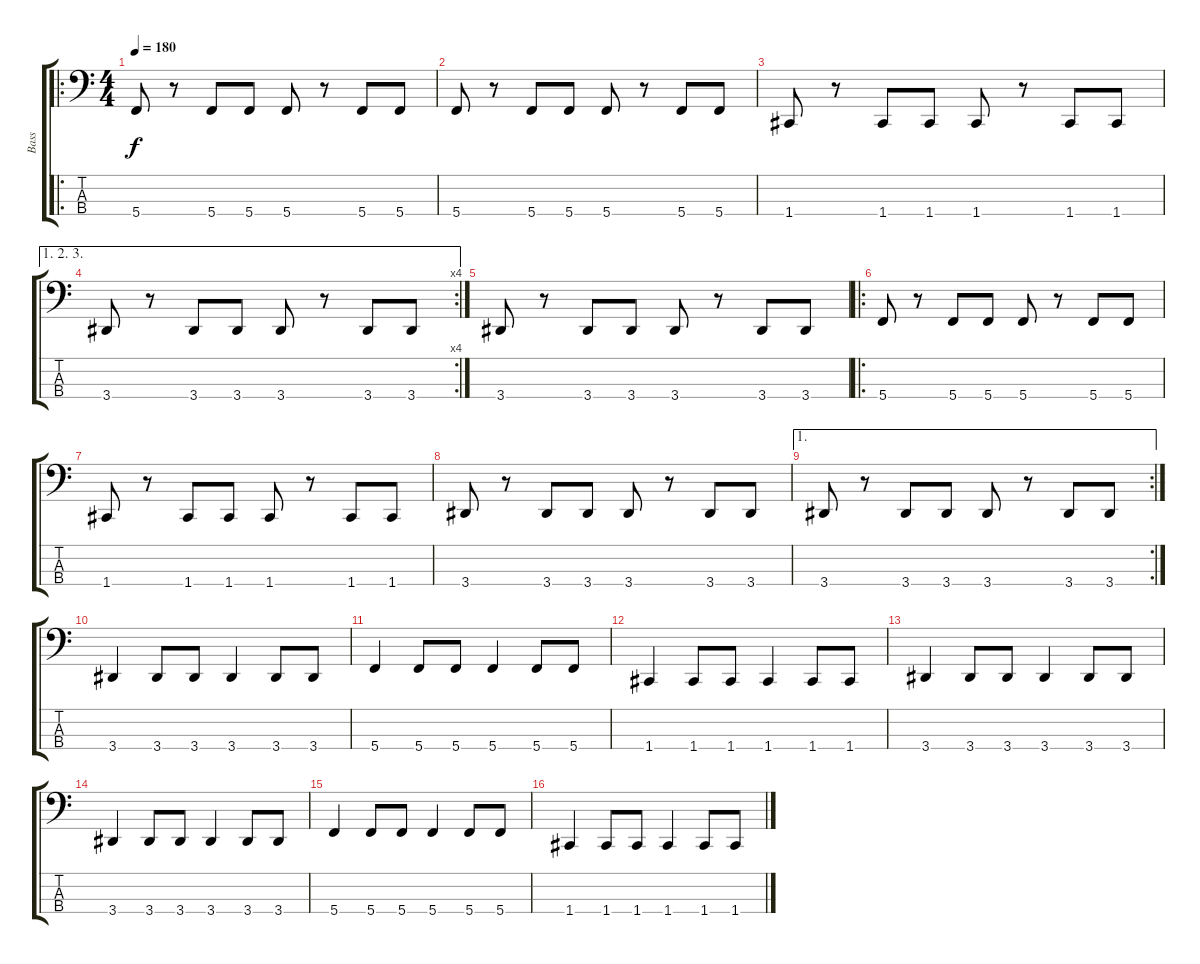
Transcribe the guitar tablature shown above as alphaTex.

\track ("Bass" "Bass") {instrument electricbassfinger}
\staff {score tabs}
\tuning (Eb2 Bb1 F1 C1) {hide}
\ro
\ts (4 4)
\tempo 180
\clef f4
\ks c
5.4.8{dy f instrument electricbassfinger} r.8 5.4.8 5.4.8 5.4.8 r.8 5.4.8 5.4.8 |
5.4.8 r.8 5.4.8 5.4.8 5.4.8 r.8 5.4.8 5.4.8 |
1.4.8 r.8 1.4.8 1.4.8 1.4.8 r.8 1.4.8 1.4.8 |
\ae (1 2 3)
\rc 4
3.4.8 r.8 3.4.8 3.4.8 3.4.8 r.8 3.4.8 3.4.8 |
3.4.8 r.8 3.4.8 3.4.8 3.4.8 r.8 3.4.8 3.4.8 |
\ro
5.4.8 r.8 5.4.8 5.4.8 5.4.8 r.8 5.4.8 5.4.8 |
1.4.8 r.8 1.4.8 1.4.8 1.4.8 r.8 1.4.8 1.4.8 |
3.4.8 r.8 3.4.8 3.4.8 3.4.8 r.8 3.4.8 3.4.8 |
\ae 1
\rc 2
3.4.8 r.8 3.4.8 3.4.8 3.4.8 r.8 3.4.8 3.4.8 |
3.4.4 3.4.8 3.4.8 3.4.4 3.4.8 3.4.8 |
5.4.4 5.4.8 5.4.8 5.4.4 5.4.8 5.4.8 |
1.4.4 1.4.8 1.4.8 1.4.4 1.4.8 1.4.8 |
3.4.4 3.4.8 3.4.8 3.4.4 3.4.8 3.4.8 |
3.4.4 3.4.8 3.4.8 3.4.4 3.4.8 3.4.8 |
5.4.4 5.4.8 5.4.8 5.4.4 5.4.8 5.4.8 |
1.4.4 1.4.8 1.4.8 1.4.4 1.4.8 1.4.8
